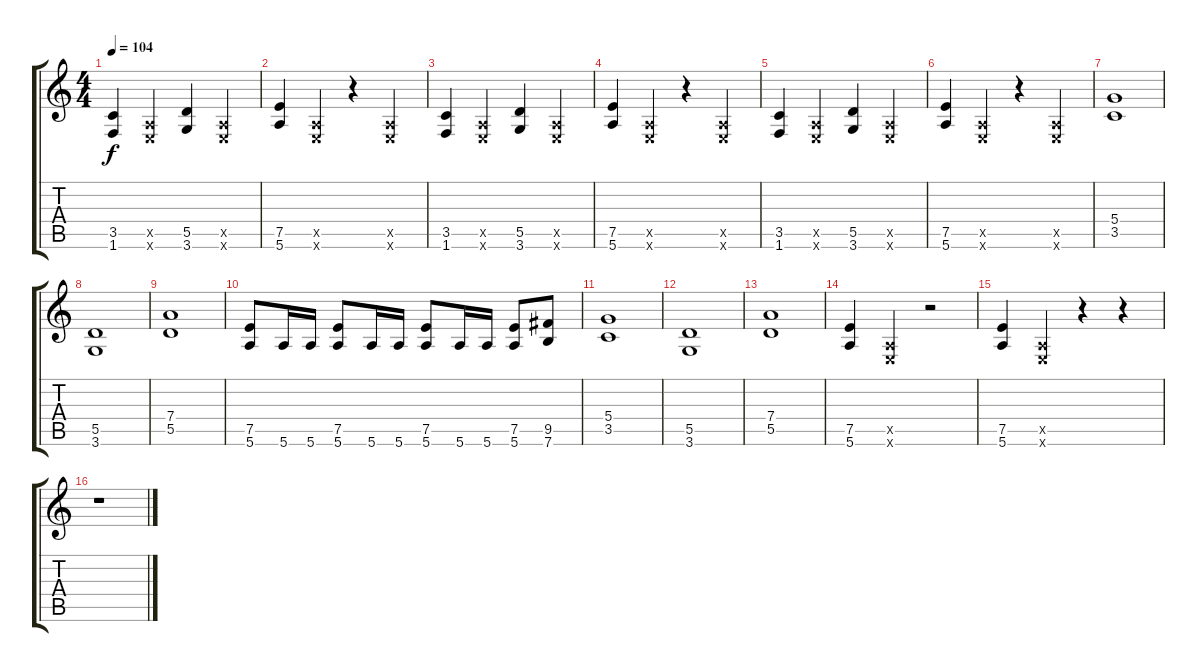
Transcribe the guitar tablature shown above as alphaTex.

\track "" {instrument overdrivenguitar}
\staff {score tabs}
\tuning (E4 B3 G3 D3 A2 E2) {hide}
\ts (4 4)
\tempo 104
\clef g2
\ks c
(3.5 1.6).4{dy f} (0.5{x} 0.6{x}).4 (5.5 3.6).4 (0.5{x} 0.6{x}).4 |
(7.5 5.6).4 (0.5{x} 0.6{x}).4 r.4 (0.5{x} 0.6{x}).4 |
(3.5 1.6).4 (0.5{x} 0.6{x}).4 (5.5 3.6).4 (0.5{x} 0.6{x}).4 |
(7.5 5.6).4 (0.5{x} 0.6{x}).4 r.4 (0.5{x} 0.6{x}).4 |
(3.5 1.6).4 (0.5{x} 0.6{x}).4 (5.5 3.6).4 (0.5{x} 0.6{x}).4 |
(7.5 5.6).4 (0.5{x} 0.6{x}).4 r.4 (0.5{x} 0.6{x}).4 |
(5.4 3.5).1 |
(5.5 3.6).1 |
(7.4 5.5).1 |
(7.5 5.6).8 5.6.16 5.6.16 (7.5 5.6).8 5.6.16 5.6.16 (7.5 5.6).8 5.6.16 5.6.16 (7.5 5.6).8 (9.5 7.6).8 |
(5.4 3.5).1 |
(5.5 3.6).1 |
(7.4 5.5).1 |
(7.5 5.6).4 (0.5{x} 0.6{x}).4 r.2 |
(7.5 5.6).4 (0.5{x} 0.6{x}).4 r.4 r.4 |
r.1
